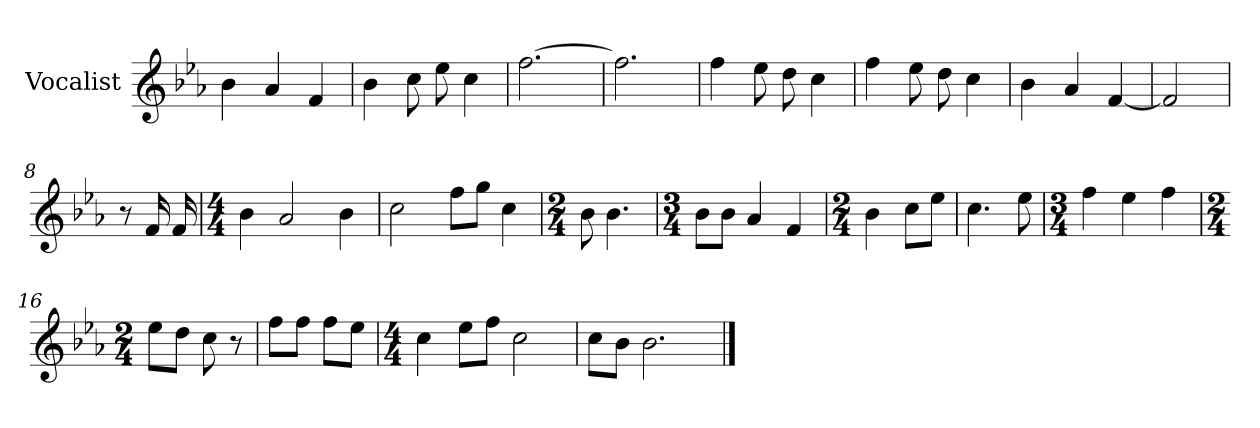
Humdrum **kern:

**kern
*part1
*staff1
*I"Vocalist
*k[b-e-a-]
*E-:
=
4b-
4a-
4f
=1
4b-
8cc
8ee-
4cc
=2
[2.ff
=3
2.ff]
=4
4ff
8ee-
8dd
4cc
=5
4ff
8ee-
8dd
4cc
=6
4b-
4a-
[4f
=7
2f]
=8
8r
16f
16f
=9
*M4/4
4b-
2a-
4b-
=10
2cc
8ffL
8ggJ
4cc
=11
*M2/4
8b-
4.b-
=12
*M3/4
8b-L
8b-J
4a-
4f
=13
*M2/4
4b-
8ccL
8ee-J
=14
4.cc
8ee-
=15
*M3/4
4ff
4ee-
4ff
=16
*M2/4
8ee-L
8ddJ
8cc
8r
=17
8ffL
8ffJ
8ffL
8ee-J
=18
*M4/4
4cc
8ee-L
8ffJ
2cc
=19
8ccL
8b-J
2.b-
==
*-
